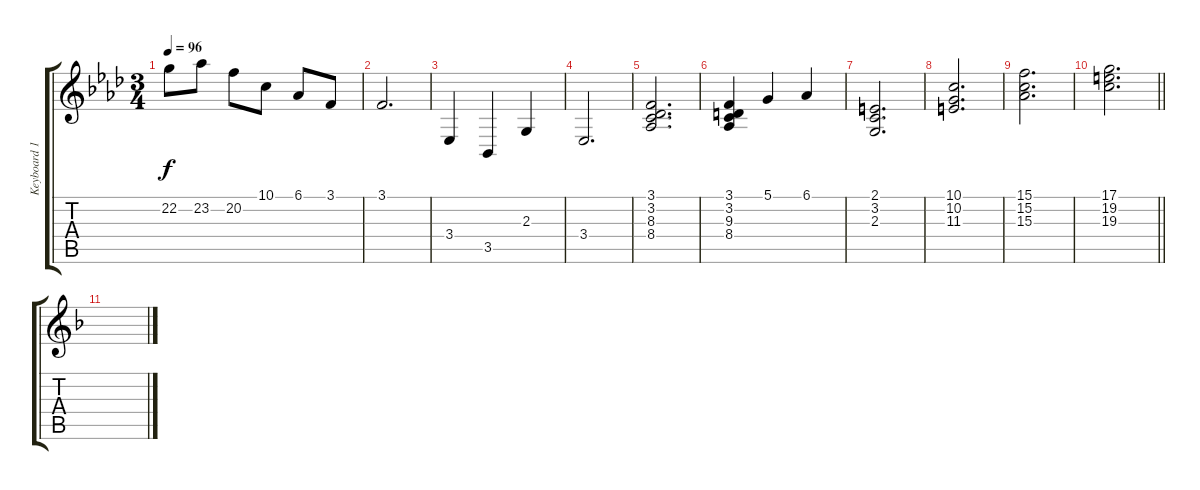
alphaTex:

\track ("Keyboard 1" "Keyboard 1") {instrument flute}
\staff {score tabs}
\tuning (D4 A3 F3 C3 G2 D2) {hide}
\ts (3 4)
\tempo 96
\clef g2
\ks fminor
22.2.8{dy f} 23.2.8 20.2.8 10.1.8 6.1.8 3.1.8 |
3.1.2{d} |
3.4.4 3.5.4 2.3.4 |
3.4.2{d} |
(3.1 3.2 8.3 8.4).2{d} |
(3.1 3.2 9.3 8.4).4 5.1.4 6.1.4 |
(2.1 3.2 2.3).2{d} |
(10.1 10.2 11.3).2{d} |
(15.1 15.2 15.3).2{d} |
\barLineRight lightlight
(17.1 19.2 19.3).2{d} |
\ks dminor
